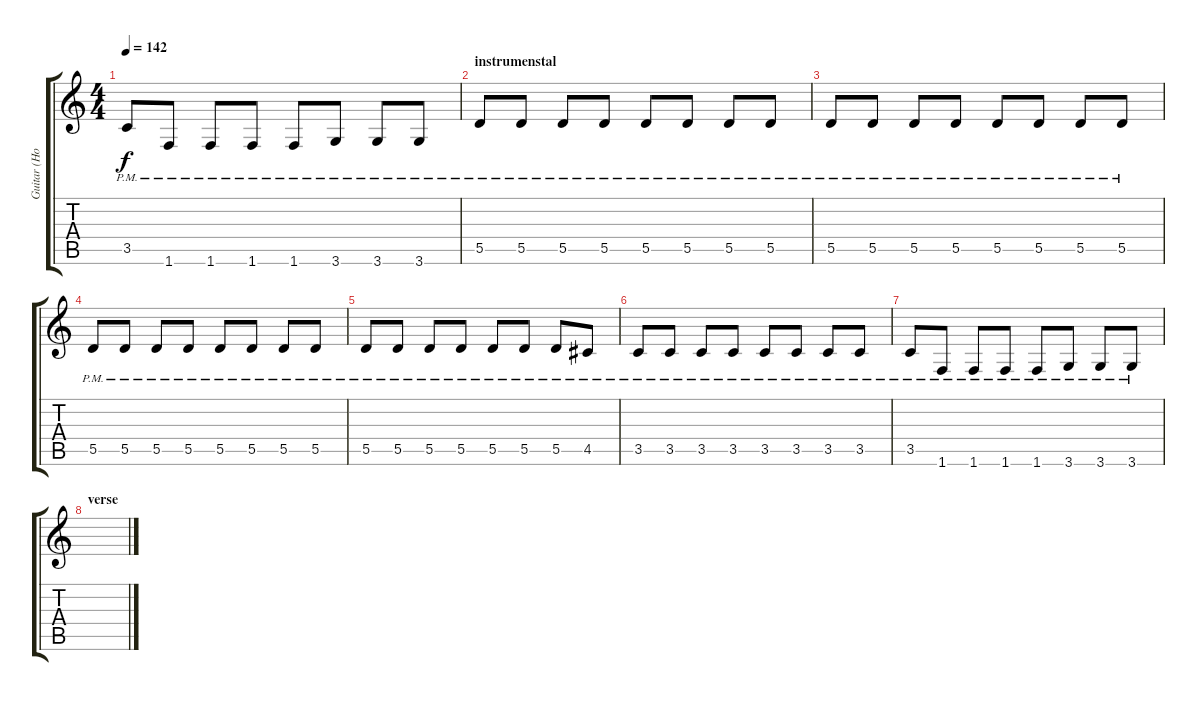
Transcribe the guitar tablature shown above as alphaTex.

\track ("Guitar (Hodgson)" "Guitar (Ho") {instrument electricguitarmuted}
\staff {score tabs}
\tuning (E4 B3 G3 D3 A2 E2) {hide}
\ts (4 4)
\tempo 142
\clef g2
\ks c
3.5{pm}.8{dy f} 1.6{pm}.8 1.6{pm}.8 1.6{pm}.8 1.6{pm}.8 3.6{pm}.8 3.6{pm}.8 3.6{pm}.8 |
\section ("" "instrumenstal")
5.5{pm}.8 5.5{pm}.8 5.5{pm}.8 5.5{pm}.8 5.5{pm}.8 5.5{pm}.8 5.5{pm}.8 5.5{pm}.8 |
5.5{pm}.8 5.5{pm}.8 5.5{pm}.8 5.5{pm}.8 5.5{pm}.8 5.5{pm}.8 5.5{pm}.8 5.5{pm}.8 |
5.5{pm}.8 5.5{pm}.8 5.5{pm}.8 5.5{pm}.8 5.5{pm}.8 5.5{pm}.8 5.5{pm}.8 5.5{pm}.8 |
5.5{pm}.8 5.5{pm}.8 5.5{pm}.8 5.5{pm}.8 5.5{pm}.8 5.5{pm}.8 5.5{pm}.8 4.5{pm}.8 |
3.5{pm}.8 3.5{pm}.8 3.5{pm}.8 3.5{pm}.8 3.5{pm}.8 3.5{pm}.8 3.5{pm}.8 3.5{pm}.8 |
3.5{pm}.8 1.6{pm}.8 1.6{pm}.8 1.6{pm}.8 1.6{pm}.8 3.6{pm}.8 3.6{pm}.8 3.6{pm}.8 |
\section ("" "verse")
